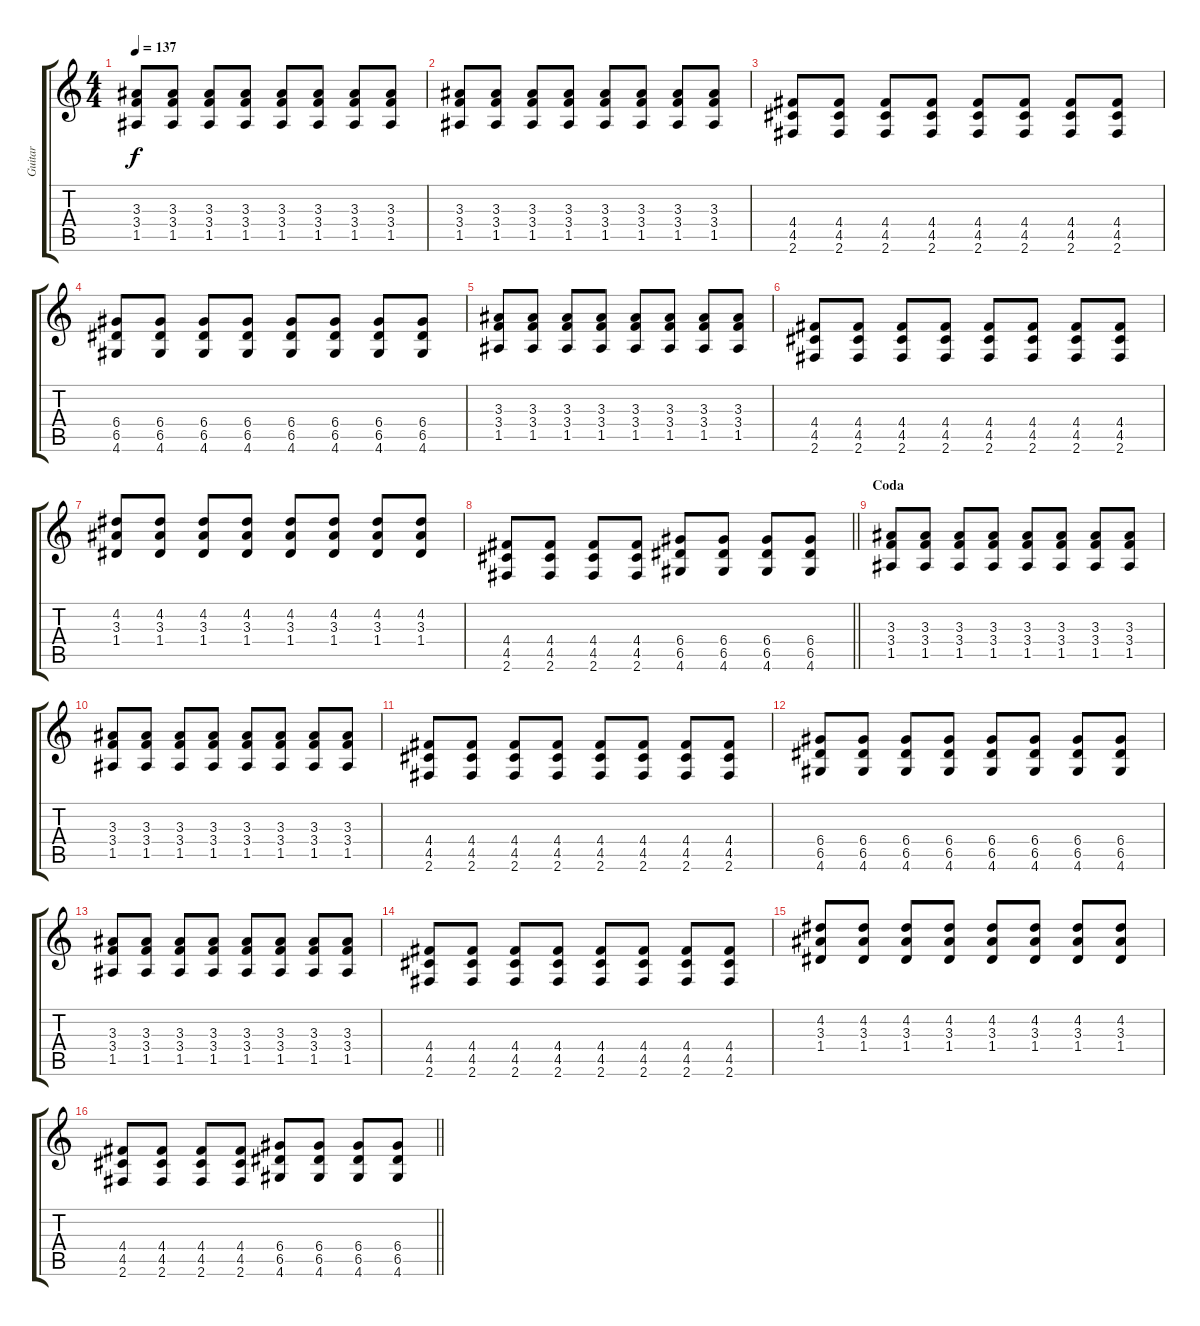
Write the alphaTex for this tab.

\track ("Guitar" "Guitar") {instrument distortionguitar}
\staff {score tabs}
\tuning (E4 B3 G3 D3 A2 E2) {hide}
\ts (4 4)
\tempo 137
\clef g2
\ks c
(3.3 3.4 1.5).8{dy f} (3.3 3.4 1.5).8 (3.3 3.4 1.5).8 (3.3 3.4 1.5).8 (3.3 3.4 1.5).8 (3.3 3.4 1.5).8 (3.3 3.4 1.5).8 (3.3 3.4 1.5).8 |
(3.3 3.4 1.5).8 (3.3 3.4 1.5).8 (3.3 3.4 1.5).8 (3.3 3.4 1.5).8 (3.3 3.4 1.5).8 (3.3 3.4 1.5).8 (3.3 3.4 1.5).8 (3.3 3.4 1.5).8 |
(4.4 4.5 2.6).8 (4.4 4.5 2.6).8 (4.4 4.5 2.6).8 (4.4 4.5 2.6).8 (4.4 4.5 2.6).8 (4.4 4.5 2.6).8 (4.4 4.5 2.6).8 (4.4 4.5 2.6).8 |
(6.4 6.5 4.6).8 (6.4 6.5 4.6).8 (6.4 6.5 4.6).8 (6.4 6.5 4.6).8 (6.4 6.5 4.6).8 (6.4 6.5 4.6).8 (6.4 6.5 4.6).8 (6.4 6.5 4.6).8 |
(3.3 3.4 1.5).8 (3.3 3.4 1.5).8 (3.3 3.4 1.5).8 (3.3 3.4 1.5).8 (3.3 3.4 1.5).8 (3.3 3.4 1.5).8 (3.3 3.4 1.5).8 (3.3 3.4 1.5).8 |
(4.4 4.5 2.6).8 (4.4 4.5 2.6).8 (4.4 4.5 2.6).8 (4.4 4.5 2.6).8 (4.4 4.5 2.6).8 (4.4 4.5 2.6).8 (4.4 4.5 2.6).8 (4.4 4.5 2.6).8 |
(4.2 3.3 1.4).8 (4.2 3.3 1.4).8 (4.2 3.3 1.4).8 (4.2 3.3 1.4).8 (4.2 3.3 1.4).8 (4.2 3.3 1.4).8 (4.2 3.3 1.4).8 (4.2 3.3 1.4).8 |
\barLineRight lightlight
(4.4 4.5 2.6).8 (4.4 4.5 2.6).8 (4.4 4.5 2.6).8 (4.4 4.5 2.6).8 (6.4 6.5 4.6).8 (6.4 6.5 4.6).8 (6.4 6.5 4.6).8 (6.4 6.5 4.6).8 |
\section ("" "Coda")
(3.3 3.4 1.5).8 (3.3 3.4 1.5).8 (3.3 3.4 1.5).8 (3.3 3.4 1.5).8 (3.3 3.4 1.5).8 (3.3 3.4 1.5).8 (3.3 3.4 1.5).8 (3.3 3.4 1.5).8 |
(3.3 3.4 1.5).8 (3.3 3.4 1.5).8 (3.3 3.4 1.5).8 (3.3 3.4 1.5).8 (3.3 3.4 1.5).8 (3.3 3.4 1.5).8 (3.3 3.4 1.5).8 (3.3 3.4 1.5).8 |
(4.4 4.5 2.6).8 (4.4 4.5 2.6).8 (4.4 4.5 2.6).8 (4.4 4.5 2.6).8 (4.4 4.5 2.6).8 (4.4 4.5 2.6).8 (4.4 4.5 2.6).8 (4.4 4.5 2.6).8 |
(6.4 6.5 4.6).8 (6.4 6.5 4.6).8 (6.4 6.5 4.6).8 (6.4 6.5 4.6).8 (6.4 6.5 4.6).8 (6.4 6.5 4.6).8 (6.4 6.5 4.6).8 (6.4 6.5 4.6).8 |
(3.3 3.4 1.5).8 (3.3 3.4 1.5).8 (3.3 3.4 1.5).8 (3.3 3.4 1.5).8 (3.3 3.4 1.5).8 (3.3 3.4 1.5).8 (3.3 3.4 1.5).8 (3.3 3.4 1.5).8 |
(4.4 4.5 2.6).8 (4.4 4.5 2.6).8 (4.4 4.5 2.6).8 (4.4 4.5 2.6).8 (4.4 4.5 2.6).8 (4.4 4.5 2.6).8 (4.4 4.5 2.6).8 (4.4 4.5 2.6).8 |
(4.2 3.3 1.4).8 (4.2 3.3 1.4).8 (4.2 3.3 1.4).8 (4.2 3.3 1.4).8 (4.2 3.3 1.4).8 (4.2 3.3 1.4).8 (4.2 3.3 1.4).8 (4.2 3.3 1.4).8 |
\barLineRight lightlight
(4.4 4.5 2.6).8 (4.4 4.5 2.6).8 (4.4 4.5 2.6).8 (4.4 4.5 2.6).8 (6.4 6.5 4.6).8 (6.4 6.5 4.6).8 (6.4 6.5 4.6).8 (6.4 6.5 4.6).8
